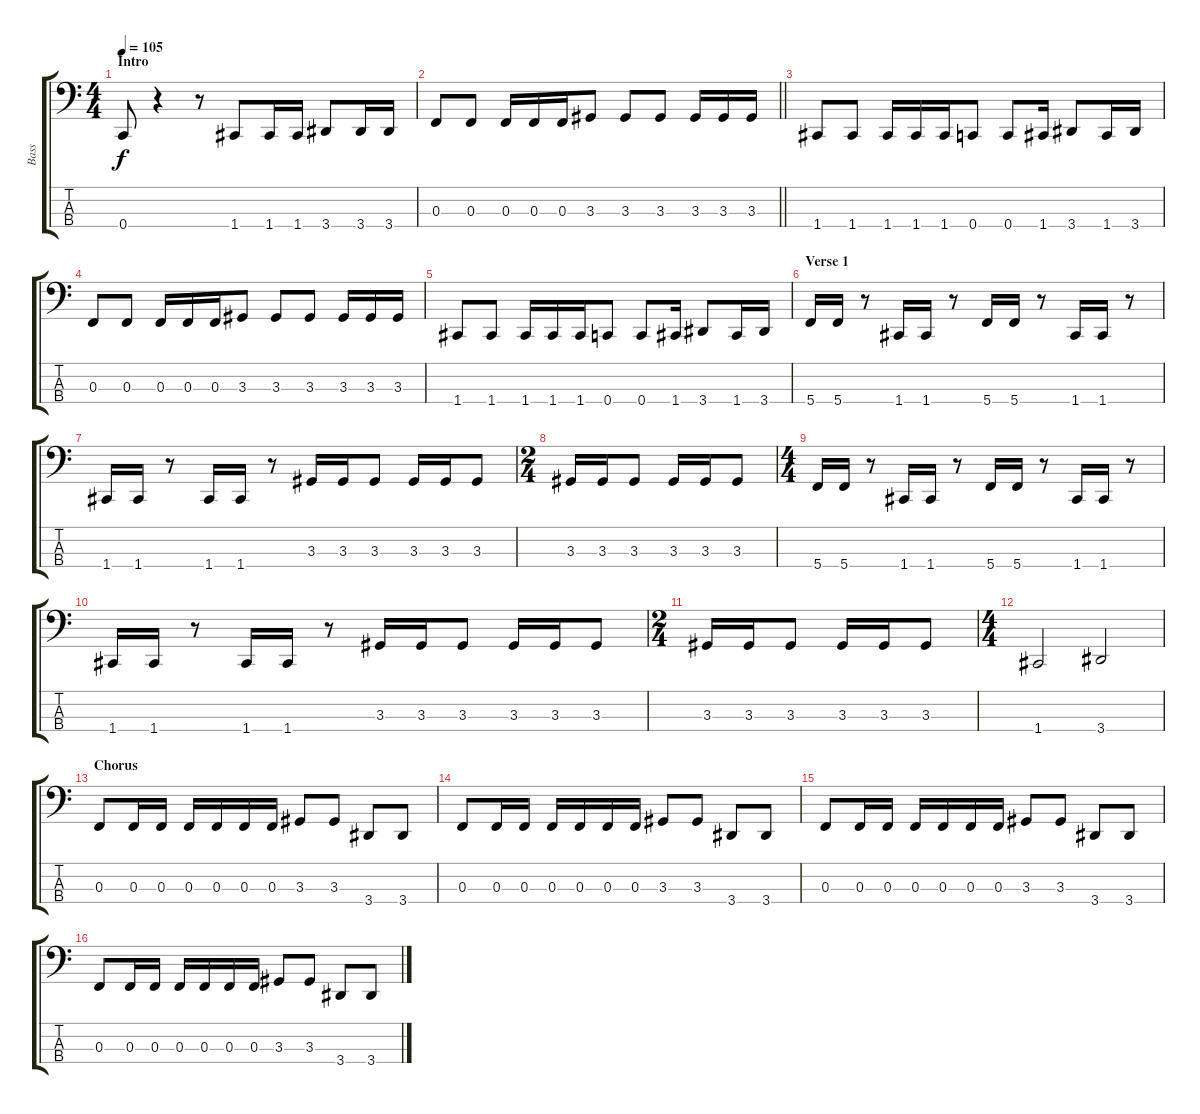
\track ("Bass" "Bass") {instrument electricbassfinger}
\staff {score tabs}
\tuning (Eb2 Bb1 F1 C1) {hide}
\ts (4 4)
\section ("" "Intro")
\tempo 105
\clef f4
\ks c
0.4.8{dy f instrument electricbassfinger} r.4 r.8 1.4.8 1.4.16 1.4.16 3.4.8 3.4.16 3.4.16 |
\barLineRight lightlight
0.3.8 0.3.8 0.3.16 0.3.16 0.3.16 3.3.8 3.3.8 3.3.8 3.3.16 3.3.16 3.3.16 |
1.4.8 1.4.8 1.4.16 1.4.16 1.4.16 0.4.8 0.4.8 1.4.16 3.4.8 1.4.16 3.4.16 |
0.3.8 0.3.8 0.3.16 0.3.16 0.3.16 3.3.8 3.3.8 3.3.8 3.3.16 3.3.16 3.3.16 |
1.4.8 1.4.8 1.4.16 1.4.16 1.4.16 0.4.8 0.4.8 1.4.16 3.4.8 1.4.16 3.4.16 |
\section ("" "Verse 1")
5.4.16 5.4.16 r.8 1.4.16 1.4.16 r.8 5.4.16 5.4.16 r.8 1.4.16 1.4.16 r.8 |
1.4.16 1.4.16 r.8 1.4.16 1.4.16 r.8 3.3.16 3.3.16 3.3.8 3.3.16 3.3.16 3.3.8 |
\ts (2 4)
3.3.16 3.3.16 3.3.8 3.3.16 3.3.16 3.3.8 |
\ts (4 4)
5.4.16 5.4.16 r.8 1.4.16 1.4.16 r.8 5.4.16 5.4.16 r.8 1.4.16 1.4.16 r.8 |
1.4.16 1.4.16 r.8 1.4.16 1.4.16 r.8 3.3.16 3.3.16 3.3.8 3.3.16 3.3.16 3.3.8 |
\ts (2 4)
3.3.16 3.3.16 3.3.8 3.3.16 3.3.16 3.3.8 |
\ts (4 4)
1.4.2 3.4.2 |
\section ("" "Chorus ")
0.3.8 0.3.16 0.3.16 0.3.16 0.3.16 0.3.16 0.3.16 3.3.8 3.3.8 3.4.8 3.4.8 |
0.3.8 0.3.16 0.3.16 0.3.16 0.3.16 0.3.16 0.3.16 3.3.8 3.3.8 3.4.8 3.4.8 |
0.3.8 0.3.16 0.3.16 0.3.16 0.3.16 0.3.16 0.3.16 3.3.8 3.3.8 3.4.8 3.4.8 |
0.3.8 0.3.16 0.3.16 0.3.16 0.3.16 0.3.16 0.3.16 3.3.8 3.3.8 3.4.8 3.4.8
